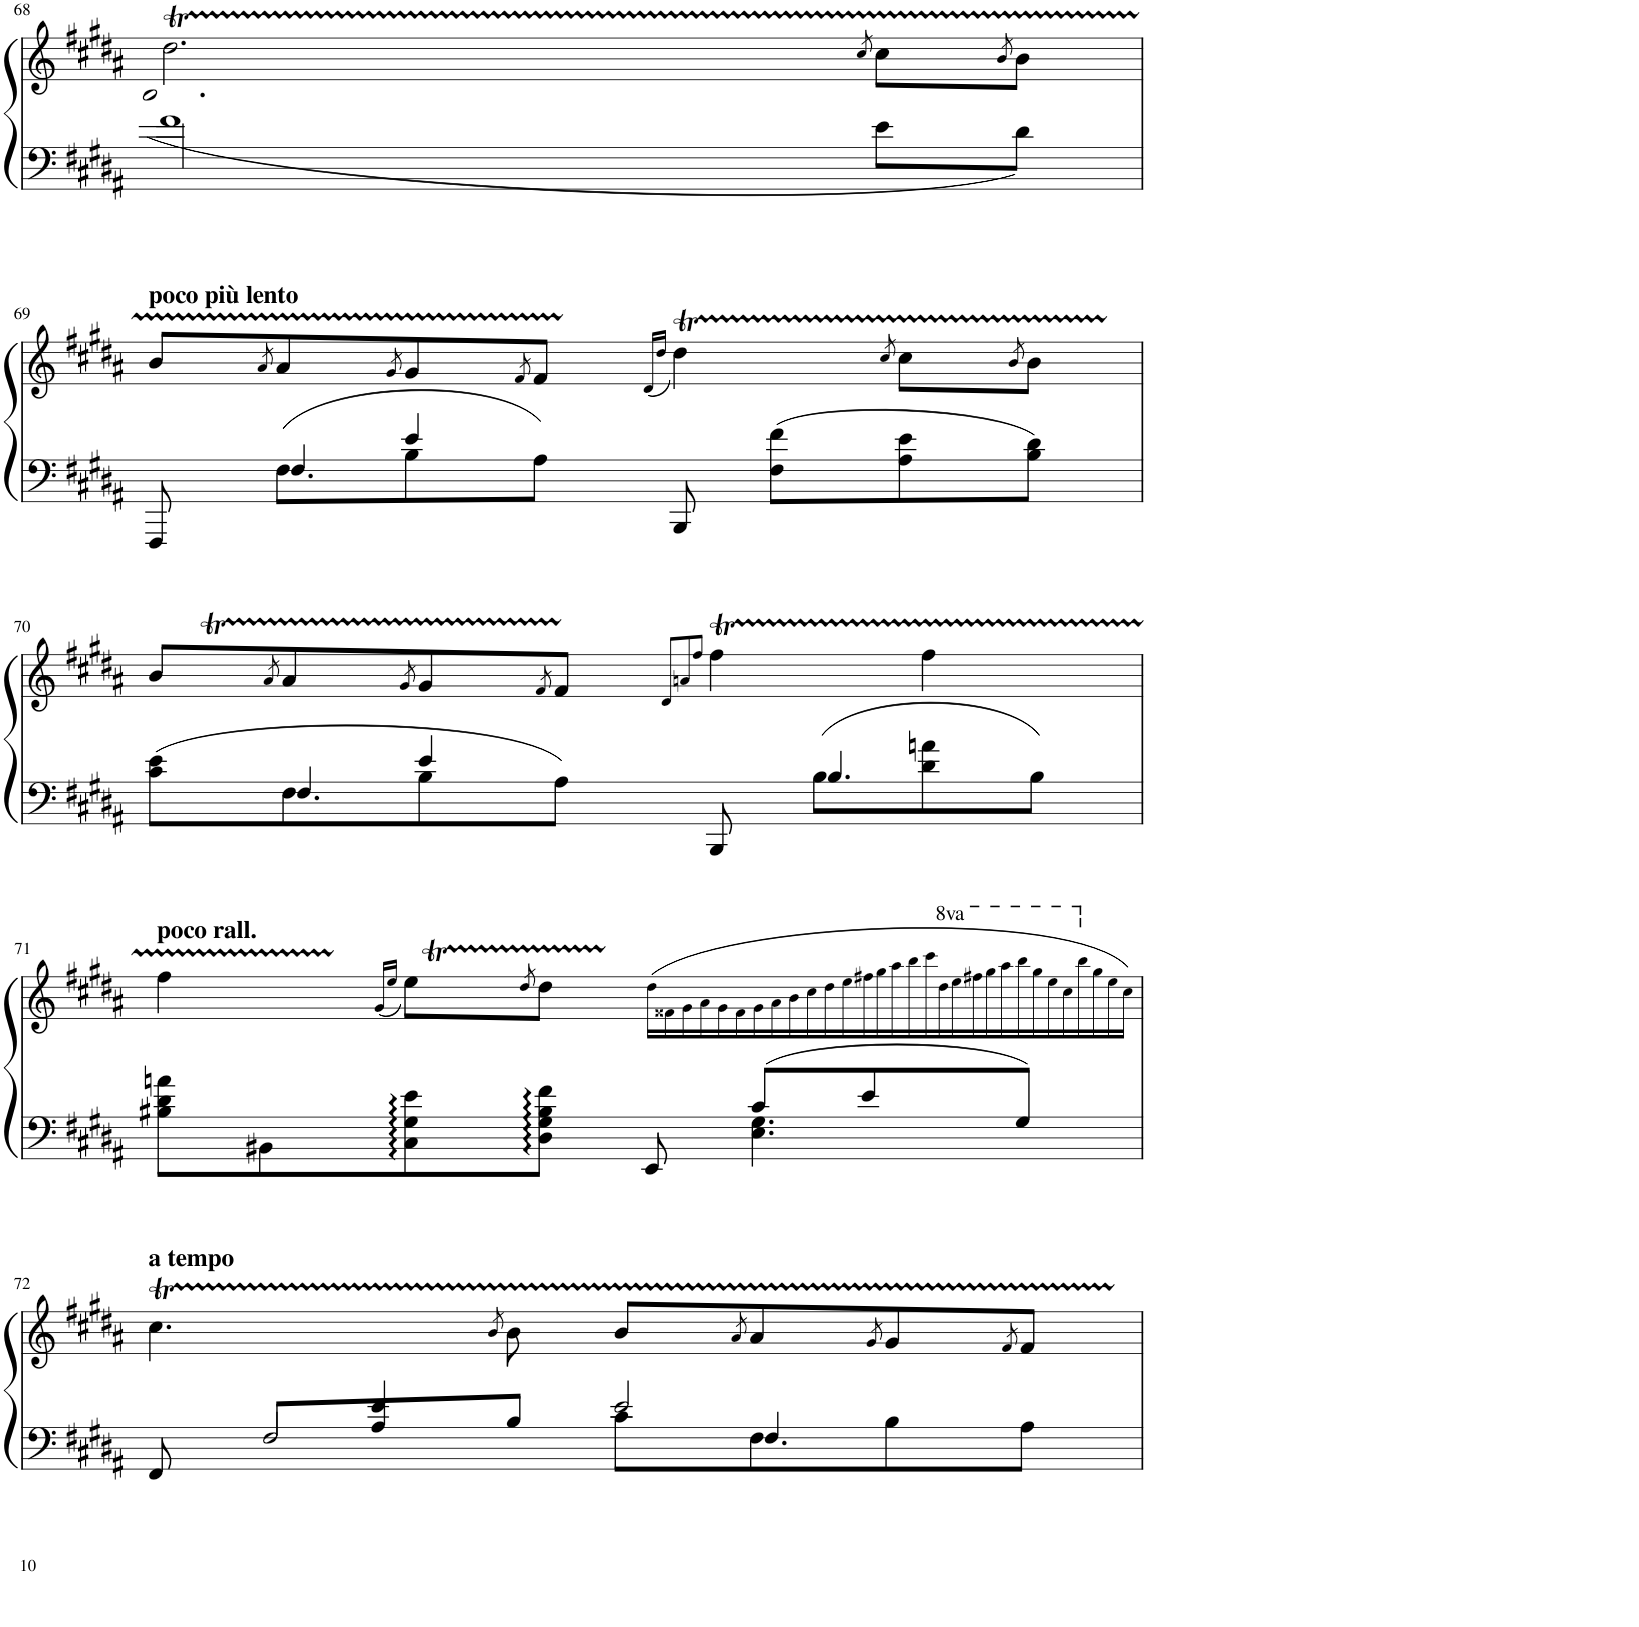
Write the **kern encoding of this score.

**kern	**kern
*part1	*part1
*staff2	*staff1
*I"Piano	*
*I'Pno	*
!!LO:PB:g=z
*clefF4	*clefG2
*k[f#c#g#d#a#]	*k[f#c#g#d#a#]
*M4/4	*M4/4
*met(c)	*met(c)
=68	=68
*^	*^
1f#	2.f#\	2.dd#t\	48ryy
*	*	*	*Xtuplet
.	.	.	48ee!
.	.	.	48dd#!
.	.	.	48ee!
.	.	.	48dd#!
.	.	.	48ee!
.	.	.	48dd#!
.	.	.	48ee!
.	.	.	48dd#!
.	.	.	48ee!
.	.	.	48dd#!
.	.	.	48ee!
.	.	.	48dd#!
.	.	.	48ee!
.	.	.	48dd#!
.	.	.	48ee!
.	.	.	48dd#!
.	.	.	48ee!
.	.	.	48dd#!
.	.	.	48ee!
.	.	.	48dd#!
.	.	.	48ee!
.	.	.	48dd#!
.	.	.	48ee!
.	.	.	48dd#!
.	.	.	48ee!
.	.	.	48dd#!
.	.	.	48ee!
.	.	.	48dd#!
.	.	.	48ee!
.	.	.	48dd#!
.	.	.	48ee!
.	.	.	48dd#!
.	.	.	48ee!
.	.	.	72dd#!
.	.	.	72ee!
.	.	.	72dd#!
.	.	8qcc#/	.
.	8e\L	8cc#\L	48cc#!
.	.	.	48dd#!
.	.	.	48cc#!
.	.	.	48dd#!
.	.	.	72cc#!
.	.	.	72dd#!
.	.	.	72cc#!
.	.	8qb/	.
.	8d#\J	8b\J	48b!
.	.	.	48cc#!
.	.	.	48b!
.	.	.	48cc#!
.	.	.	72b!
.	.	.	72cc#!
.	.	.	72b!
!!LO:LB:g=z	!!
=69	=69	=69	=69
*	*^	*	*
!	!	!	!LO:TX:a:B:t=poco più lento	!
8FFF#/	4ryy	8ryy	8b/L	48ryy
.	.	.	.	48cc#!
.	.	.	.	48b!
.	.	.	.	48cc#!
.	.	.	.	72b!
.	.	.	.	72cc#!
.	.	.	.	72b!
.	.	.	8qa#/	.
8F#\L	.	4.F#/	8a#/	48a#!
.	.	.	.	48b!
.	.	.	.	48a#!
.	.	.	.	48b!
.	.	.	.	72a#!
.	.	.	.	72b!
.	.	.	.	72a#!
.	.	.	8qg#/	.
8B\	4e/	.	8g#TTT/	48g#!
.	.	.	.	48a#!
.	.	.	.	48g#!
.	.	.	.	48a#!
.	.	.	.	72g#!
.	.	.	.	72a#!
.	.	.	.	72g#!
.	.	.	8qf#/	.
8A#\J	.	.	8f#/J	48f#!
.	.	.	.	48g#!
.	.	.	.	48f#!
.	.	.	.	48g#!
.	.	.	.	72f#!
.	.	.	.	72g#!
.	.	.	.	72d#!
.	.	.	(16qd#/LL	.
.	.	.	16qdd#/JJ	.
8BBB/	2ryy	2ryy	4dd#t\)	48ryy
.	.	.	.	48ee!
.	.	.	.	48dd#!
.	.	.	.	48ee!
.	.	.	.	48dd#!
.	.	.	.	48ee!
8F#\ 8f#\L	.	.	.	48dd#!
.	.	.	.	48ee!
.	.	.	.	48dd#!
.	.	.	.	48ee!
.	.	.	.	72dd#!
.	.	.	.	72ee!
.	.	.	.	72dd#!
.	.	.	8qcc#/	.
8A#\ 8e\	.	.	8cc#TTT\L	48cc#!
.	.	.	.	48dd#!
.	.	.	.	48cc#!
.	.	.	.	48dd#!
.	.	.	.	72cc#!
.	.	.	.	72dd#!
.	.	.	.	72cc#!
.	.	.	8qb/	.
8B\ 8d#\J	.	.	8b\J	48b!
.	.	.	.	48cc#!
.	.	.	.	48b!
.	.	.	.	48cc#!
.	.	.	.	72b!
.	.	.	.	72cc#!
.	.	.	.	72b!
!!LO:LB:g=z	!!
=70	=70	=70	=70	=70
8c#\ 8e\L	4ryy	8ryy	8b/L	48ryy
.	.	.	.	48cc#!
.	.	.	.	48b!
.	.	.	.	48cc#!
.	.	.	.	72b!
.	.	.	.	72cc#!
.	.	.	.	72b!
.	.	.	8qa#/	.
8F#\	.	4.F#/	8a#/	48a#!
.	.	.	.	48b!
.	.	.	.	48a#!
.	.	.	.	48b!
.	.	.	.	72a#!
.	.	.	.	72b!
.	.	.	.	72a#!
.	.	.	8qg#/	.
8B\	4e/	.	8g#/	48g#!
.	.	.	.	48a#!
.	.	.	.	48g#!
.	.	.	.	48a#!
.	.	.	.	72g#!
.	.	.	.	72a#!
.	.	.	.	72g#!
.	.	.	8qf#/	.
8A#\J	.	.	8f#/J	48f#!
.	.	.	.	48g#!
.	.	.	.	48f#!
.	.	.	.	48g#!
.	.	.	.	72f#!
.	.	.	.	72d#!
.	.	.	.	72an!
.	.	.	8qd#/L	.
.	.	.	8qan/	.
.	.	.	8qff#/J	.
8BBB/	2ryy	8ryy	4ff#T\	48ryy
.	.	.	.	48gg#!
.	.	.	.	48ff#!
.	.	.	.	48gg#!
.	.	.	.	48ff#!
.	.	.	.	48gg#!
8B\L	.	4.B/	.	48ff#!
.	.	.	.	48gg#!
.	.	.	.	48ff#!
.	.	.	.	48gg#!
.	.	.	.	48ff#!
.	.	.	.	48gg#!
8d#\ 8an\	.	.	4ff#\	48ff#!
.	.	.	.	48gg#!
.	.	.	.	48ff#!
.	.	.	.	48gg#!
.	.	.	.	48ff#!
.	.	.	.	48gg#!
8B\J	.	.	.	48ff#!
.	.	.	.	48gg#!
.	.	.	.	48ff#!
.	.	.	.	48gg#!
.	.	.	.	48ff#!
.	.	.	.	48gg#!
*	*v	*v	*	*
!!LO:LB:g=z	!!
=71	=71	=71	=71
!	!	!LO:TX:a:B:t=poco rall.	!
8B#X\ 8d#\ 8an\L	8ryy	4ff#TTT\	48ryy
.	.	.	48gg#!
.	.	.	48ff#!
.	.	.	48gg#!
.	.	.	48ff#!
.	.	.	48gg#!
*v	*v	*	*
8BB#X\	.	48ff#!
.	.	48gg#!
.	.	48ff#!
.	.	48gg#!
.	.	72ff#!
.	.	72gg#!
.	.	72g#!
.	(16qg#/LL	.
.	16qee/JJ	.
8C#\ 8G#\ 8e\	8ee\L)	48ee!
.	.	48ff#!
.	.	48ee!
.	.	48ff#!
.	.	72ee!
.	.	72ff#!
.	.	72ee!
.	8qdd#/	.
8D#\ 8G#\ 8B#\ 8f#\J	8dd#\J	48dd#!
.	.	48ee!
.	.	48dd#!
.	.	48ee!
.	.	48dd#!
.	.	48ee!
8EE/	(48dd#!\LL	2ryy
.	48f##X!\	.
.	48g#!\	.
.	48a#!\	.
.	48g#!\	.
.	48f##!\	.
*^	*	*
8c#/L	4.E\ 4.G#\	48g#!\	.
.	.	48a#!\	.
.	.	48b!\	.
.	.	48cc#!\	.
.	.	48dd#!\	.
.	.	48ee!\	.
8e/	.	80ff#X!\	.
.	.	80gg#!\	.
.	.	80aa#!\	.
.	.	80bb!\	.
.	.	80ccc#!\	.
*	*	*8va	*
.	.	80ddd#!\	.
.	.	80eee!\	.
.	.	80fff#X!\	.
.	.	80ggg#!\	.
.	.	80aaa#!\	.
8G#/J	.	96.bbb!\	.
.	.	96.ggg#!\	.
.	.	96.eee!\	.
.	.	96.ccc#!\	.
*	*	*X8va	*
.	.	96.bb!\	.
.	.	96.gg#!\	.
.	.	96.ee!\	.
.	.	96.cc#!\JJ)	.
!!LO:LB:g=z	!!
=72	=72	=72	=72
*	*^	*	*
!	!	!	!LO:TX:a:B:t=a tempo	!
8FF#/	8ryy	4ryy	4.cc#T\	48ryy
.	.	.	.	48dd#!
.	.	.	.	48cc#!
.	.	.	.	48dd#!
.	.	.	.	48cc#!
.	.	.	.	48dd#!
8F#/L	2F#/	.	.	48cc#!
.	.	.	.	48dd#!
.	.	.	.	48cc#!
.	.	.	.	48dd#!
.	.	.	.	48cc#!
.	.	.	.	48dd#!
8A#/	.	4e/	.	48cc#!
.	.	.	.	48dd#!
.	.	.	.	48cc#!
.	.	.	.	48dd#!
.	.	.	.	72cc#!
.	.	.	.	72dd#!
.	.	.	.	72cc#!
.	.	.	8qb/	.
8B/J	.	.	8b\	48b!
.	.	.	.	48cc#!
.	.	.	.	48b!
.	.	.	.	48cc#!
.	.	.	.	48b!
.	.	.	.	48cc#!
8c#\L	.	2e/	8b/L	48b!
.	.	.	.	48cc#!
.	.	.	.	48b!
.	.	.	.	48cc#!
.	.	.	.	72b!
.	.	.	.	72cc#!
.	.	.	.	72b!
.	.	.	8qa#/	.
8F#\	4.F#/	.	8a#/	48a#!
.	.	.	.	48b!
.	.	.	.	48a#!
.	.	.	.	48b!
.	.	.	.	72a#!
.	.	.	.	72b!
.	.	.	.	72a#!
.	.	.	8qg#/	.
8B\	.	.	8g#TTT/	48g#!
.	.	.	.	48a#!
.	.	.	.	48g#!
.	.	.	.	48a#!
.	.	.	.	72g#!
.	.	.	.	72a#!
.	.	.	.	72g#!
.	.	.	8qf#/	.
8A#\J	.	.	8f#/J	48f#!
.	.	.	.	48g#!
.	.	.	.	48f#!
.	.	.	.	48g#!
.	.	.	.	72f#!
.	.	.	.	72d#!
.	.	.	.	72dd#!
*v	*v	*v	*	*
*	*v	*v
=	=
*-	*-
